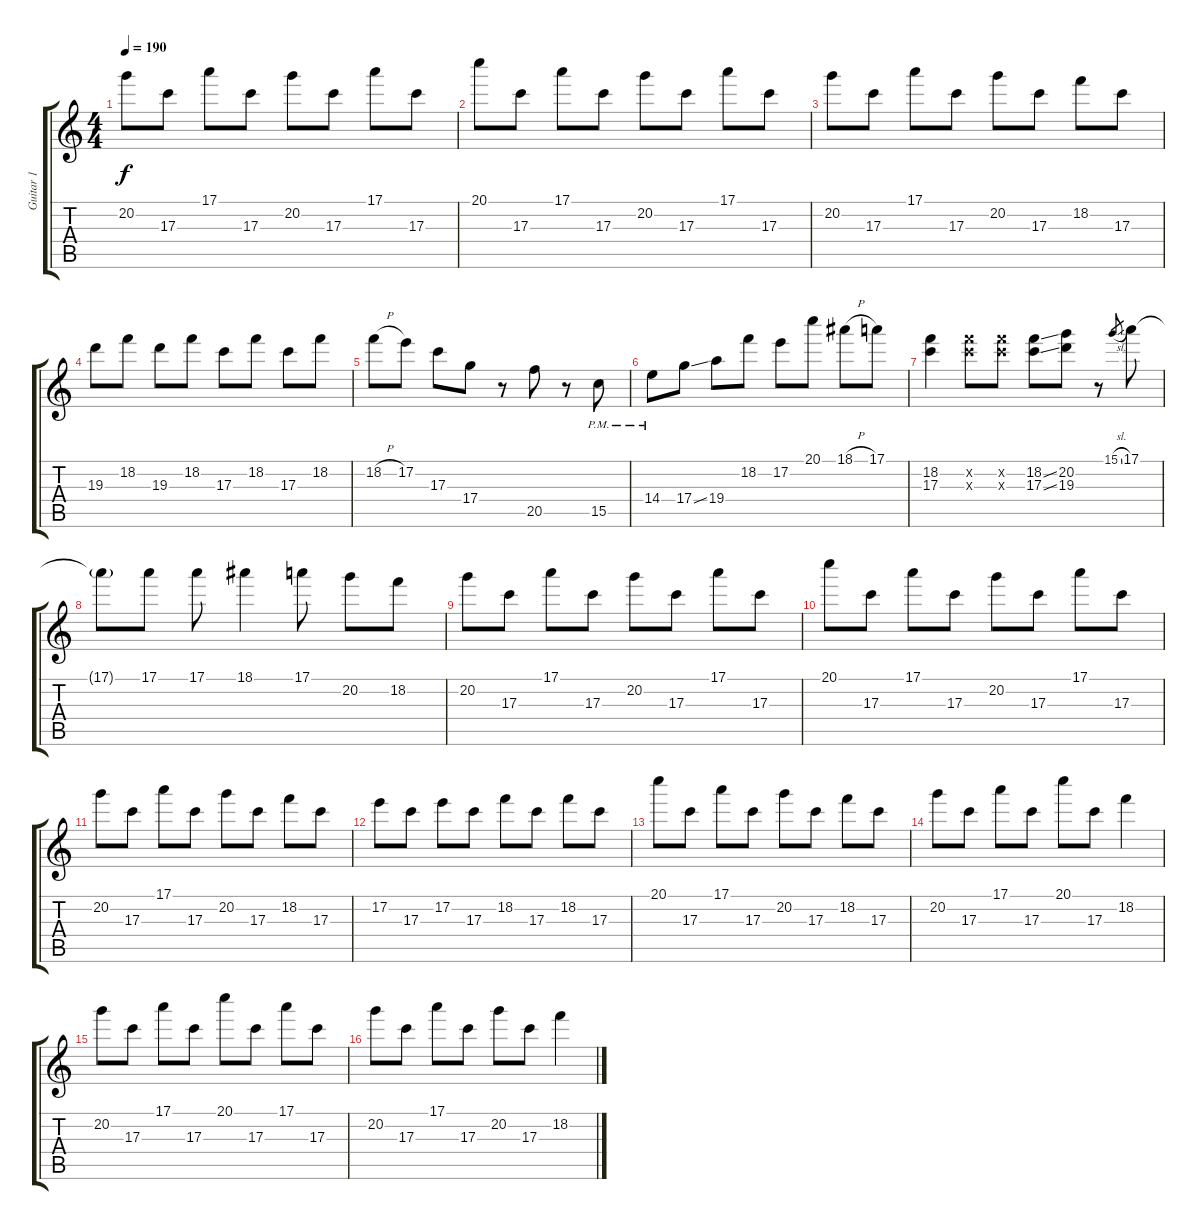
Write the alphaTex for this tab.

\track ("Guitar 1" "Guitar 1") {instrument overdrivenguitar}
\staff {score tabs}
\tuning (E4 B3 G3 D3 A2 E2) {hide}
\ts (4 4)
\tempo 190
\clef g2
\ks c
20.2.8{dy f} 17.3.8 17.1.8 17.3.8 20.2.8 17.3.8 17.1.8 17.3.8 |
20.1.8 17.3.8 17.1.8 17.3.8 20.2.8 17.3.8 17.1.8 17.3.8 |
20.2.8 17.3.8 17.1.8 17.3.8 20.2.8 17.3.8 18.2.8 17.3.8 |
19.3.8 18.2.8 19.3.8 18.2.8 17.3.8 18.2.8 17.3.8 18.2.8 |
18.2{h}.8 17.2.8 17.3.8 17.4.8 r.8 20.5.8 r.8 15.5{pm}.8 |
14.4{pm}.8 17.4{ss}.8 19.4.8 18.2.8 17.2.8 20.1.8 18.1{h}.8 17.1.8 |
(18.2 17.3).4 (18.2{x} 17.3{x}).8 (18.2{x} 17.3{x}).8 (18.2{ss} 17.3{ss}).8 (20.2 19.3).8 r.8 15.1{sl}.8{gr} 17.1.8 |
17.1{g t}.8 17.1.8 17.1.8 18.1.4 17.1.8 20.2.8 18.2.8 |
20.2.8 17.3.8 17.1.8 17.3.8 20.2.8 17.3.8 17.1.8 17.3.8 |
20.1.8 17.3.8 17.1.8 17.3.8 20.2.8 17.3.8 17.1.8 17.3.8 |
20.2.8 17.3.8 17.1.8 17.3.8 20.2.8 17.3.8 18.2.8 17.3.8 |
17.2.8 17.3.8 17.2.8 17.3.8 18.2.8 17.3.8 18.2.8 17.3.8 |
20.1.8 17.3.8 17.1.8 17.3.8 20.2.8 17.3.8 18.2.8 17.3.8 |
20.2.8 17.3.8 17.1.8 17.3.8 20.1.8 17.3.8 18.2.4 |
20.2.8 17.3.8 17.1.8 17.3.8 20.1.8 17.3.8 17.1.8 17.3.8 |
20.2.8 17.3.8 17.1.8 17.3.8 20.2.8 17.3.8 18.2.4
